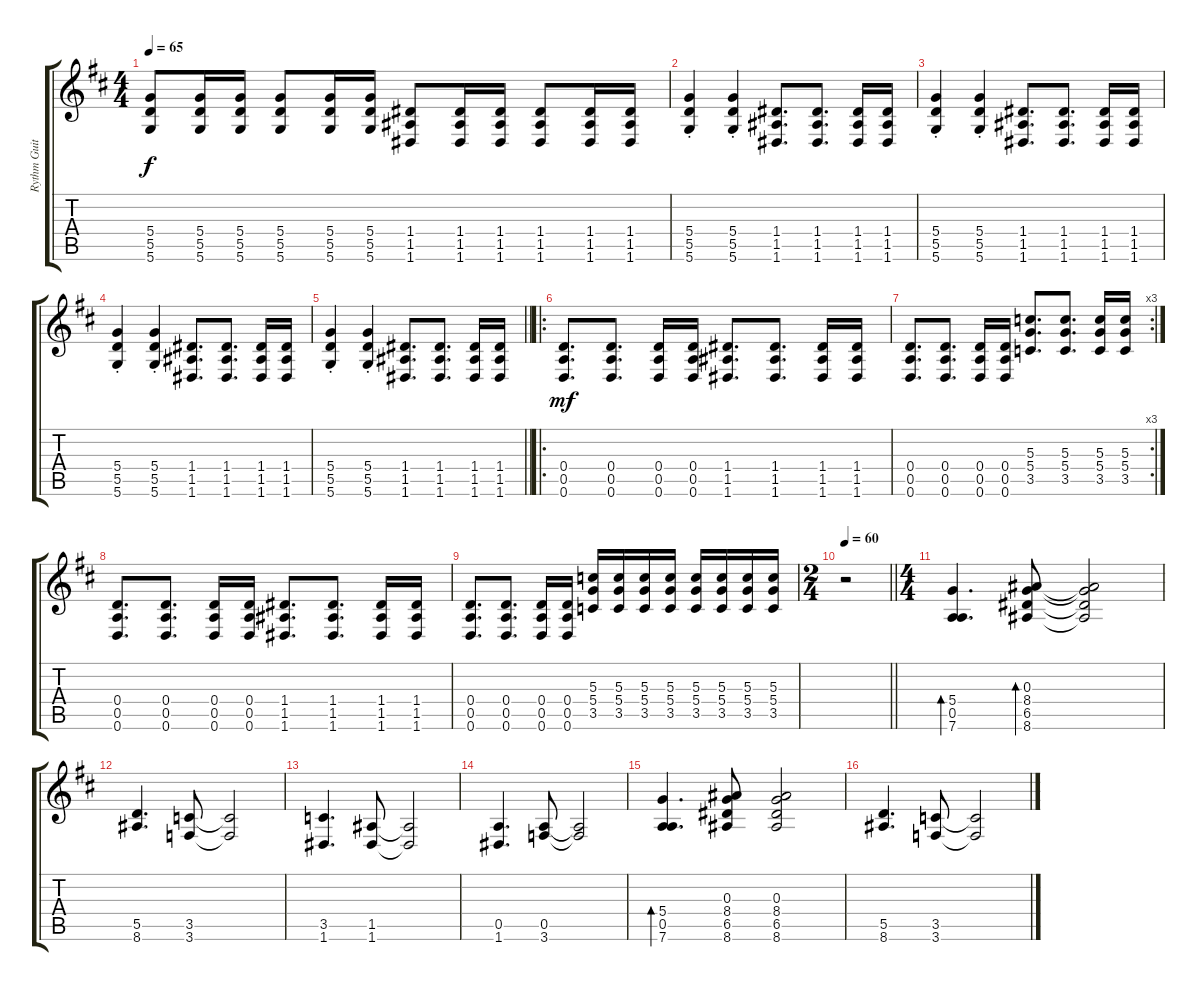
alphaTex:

\track ("Rythm Guitar" "Rythm Guit") {instrument distortionguitar}
\staff {score tabs}
\tuning (E4 B3 G3 D3 A2 D2) {hide}
\ts (4 4)
\tempo 65
\clef g2
\ks d
(5.4 5.5 5.6).8{dy f} (5.4 5.5 5.6).16 (5.4 5.5 5.6).16 (5.4 5.5 5.6).8 (5.4 5.5 5.6).16 (5.4 5.5 5.6).16 (1.4 1.5 1.6).8 (1.4 1.5 1.6).16 (1.4 1.5 1.6).16 (1.4 1.5 1.6).8 (1.4 1.5 1.6).16 (1.4 1.5 1.6).16 |
(5.4{st} 5.5{st} 5.6{st}).4 (5.4{st} 5.5{st} 5.6{st}).4 (1.4 1.5 1.6).8{d} (1.4 1.5 1.6).8{d} (1.4 1.5 1.6).16 (1.4 1.5 1.6).16 |
(5.4{st} 5.5{st} 5.6{st}).4 (5.4{st} 5.5{st} 5.6{st}).4 (1.4 1.5 1.6).8{d} (1.4 1.5 1.6).8{d} (1.4 1.5 1.6).16 (1.4 1.5 1.6).16 |
(5.4{st} 5.5{st} 5.6{st}).4 (5.4{st} 5.5{st} 5.6{st}).4 (1.4 1.5 1.6).8{d} (1.4 1.5 1.6).8{d} (1.4 1.5 1.6).16 (1.4 1.5 1.6).16 |
\barLineRight lightlight
(5.4{st} 5.5{st} 5.6{st}).4 (5.4{st} 5.5{st} 5.6{st}).4 (1.4 1.5 1.6).8{d} (1.4 1.5 1.6).8{d} (1.4 1.5 1.6).16 (1.4 1.5 1.6).16 |
\ro
(0.4 0.5 0.6).8{d dy mf} (0.4 0.5 0.6).8{d} (0.4 0.5 0.6).16 (0.4 0.5 0.6).16 (1.4 1.5 1.6).8{d} (1.4 1.5 1.6).8{d} (1.4 1.5 1.6).16 (1.4 1.5 1.6).16 |
\rc 3
(0.4 0.5 0.6).8{d} (0.4 0.5 0.6).8{d} (0.4 0.5 0.6).16 (0.4 0.5 0.6).16 (5.3 5.4 3.5).8{d} (5.3 5.4 3.5).8{d} (5.3 5.4 3.5).16 (5.3 5.4 3.5).16 |
(0.4 0.5 0.6).8{d} (0.4 0.5 0.6).8{d} (0.4 0.5 0.6).16 (0.4 0.5 0.6).16 (1.4 1.5 1.6).8{d} (1.4 1.5 1.6).8{d} (1.4 1.5 1.6).16 (1.4 1.5 1.6).16 |
(0.4 0.5 0.6).8{d} (0.4 0.5 0.6).8{d} (0.4 0.5 0.6).16 (0.4 0.5 0.6).16 (5.3 5.4 3.5).16 (5.3 5.4 3.5).16 (5.3 5.4 3.5).16 (5.3 5.4 3.5).16 (5.3 5.4 3.5).16 (5.3 5.4 3.5).16 (5.3 5.4 3.5).16 (5.3 5.4 3.5).16 |
\ts (2 4)
\tempo 60
\barLineRight lightlight
r.2 |
\ts (4 4)
(5.4 0.5 7.6).4{d bd 30 instrument acousticguitarsteel} (0.3 8.4 6.5 8.6).8{bd 30} (0.3{t} 8.4{t} 6.5{t} 8.6{t}).2 |
(5.5 8.6).4{d} (3.5 3.6).8 (3.5{t} 3.6{t}).2 |
(3.5 1.6).4{d} (1.5 1.6).8 (1.5{t} 1.6{t}).2 |
(0.5 1.6).4{d} (0.5 3.6).8 (0.5{t} 3.6{t}).2 |
(5.4 0.5 7.6).4{d bd 30} (0.3 8.4 6.5 8.6).8 (0.3 8.4 6.5 8.6).2 |
(5.5 8.6).4{d} (3.5 3.6).8 (3.5{t} 3.6{t}).2
